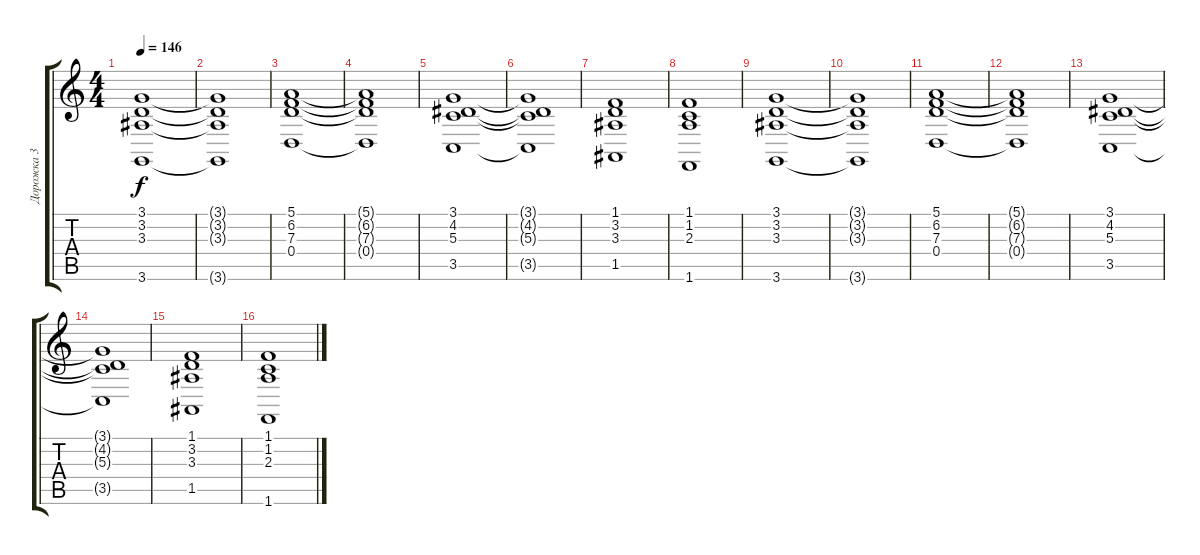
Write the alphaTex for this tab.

\track ("Дорожка 3" "Дорожка 3") {instrument synthstrings1}
\staff {score tabs}
\tuning (E4 B3 G3 D3 A2 E2) {hide}
\ts (4 4)
\tempo 146
\clef g2
\ks c
(3.1 3.2 3.3 3.6).1{dy f} |
(3.1{t} 3.2{t} 3.3{t} 3.6{t}).1 |
(5.1 6.2 7.3 0.4).1 |
(5.1{t} 6.2{t} 7.3{t} 0.4{t}).1 |
(3.1 4.2 5.3 3.5).1 |
(3.1{t} 4.2{t} 5.3{t} 3.5{t}).1 |
(1.1 3.2 3.3 1.5).1 |
(1.1 1.2 2.3 1.6).1 |
(3.1 3.2 3.3 3.6).1 |
(3.1{t} 3.2{t} 3.3{t} 3.6{t}).1 |
(5.1 6.2 7.3 0.4).1 |
(5.1{t} 6.2{t} 7.3{t} 0.4{t}).1 |
(3.1 4.2 5.3 3.5).1 |
(3.1{t} 4.2{t} 5.3{t} 3.5{t}).1 |
(1.1 3.2 3.3 1.5).1 |
(1.1 1.2 2.3 1.6).1
